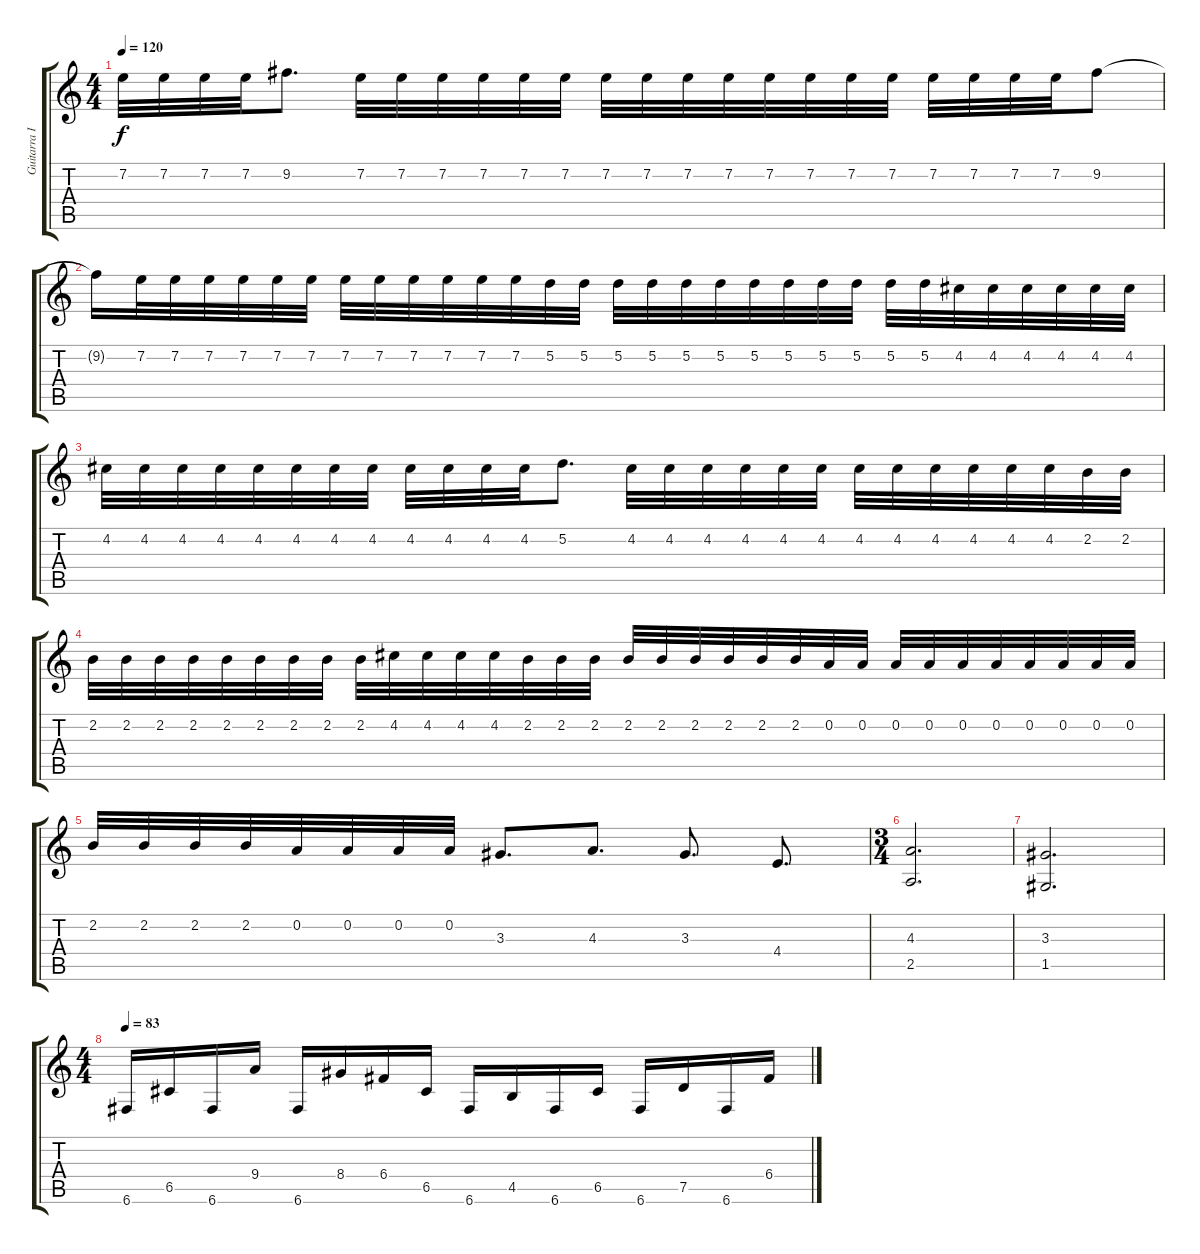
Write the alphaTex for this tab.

\track ("Guitarra II" "Guitarra I") {instrument distortionguitar}
\staff {score tabs}
\tuning (D4 A3 F3 C3 G2 C2) {hide}
\ts (4 4)
\tempo 120
\clef g2
\ks c
7.2.32{dy f} 7.2.32 7.2.32 7.2.32 9.2.8{d} 7.2.32 7.2.32 7.2.32 7.2.32 7.2.32 7.2.32 7.2.32 7.2.32 7.2.32 7.2.32 7.2.32 7.2.32 7.2.32 7.2.32 7.2.32 7.2.32 7.2.32 7.2.32 9.2.8 |
9.2{t}.16 7.2.32 7.2.32 7.2.32 7.2.32 7.2.32 7.2.32 7.2.32 7.2.32 7.2.32 7.2.32 7.2.32 7.2.32 5.2.32 5.2.32 5.2.32 5.2.32 5.2.32 5.2.32 5.2.32 5.2.32 5.2.32 5.2.32 5.2.32 5.2.32 4.2.32 4.2.32 4.2.32 4.2.32 4.2.32 4.2.32 |
4.2.32 4.2.32 4.2.32 4.2.32 4.2.32 4.2.32 4.2.32 4.2.32 4.2.32 4.2.32 4.2.32 4.2.32 5.2.8{d} 4.2.32 4.2.32 4.2.32 4.2.32 4.2.32 4.2.32 4.2.32 4.2.32 4.2.32 4.2.32 4.2.32 4.2.32 2.2.32 2.2.32 |
2.2.32 2.2.32 2.2.32 2.2.32 2.2.32 2.2.32 2.2.32 2.2.32 2.2.32 4.2.32 4.2.32 4.2.32 4.2.32 2.2.32 2.2.32 2.2.32 2.2.32 2.2.32 2.2.32 2.2.32 2.2.32 2.2.32 0.2.32 0.2.32 0.2.32 0.2.32 0.2.32 0.2.32 0.2.32 0.2.32 0.2.32 0.2.32 |
2.2.32 2.2.32 2.2.32 2.2.32 0.2.32 0.2.32 0.2.32 0.2.32 3.3.8{d} 4.3.8{d} 3.3.8{d} 4.4.8{d} |
\ts (3 4)
(4.3 2.5).2{d} |
(3.3 1.5).2{d} |
\ts (4 4)
\tempo 83
6.6.16 6.5.16 6.6.16 9.4.16 6.6.16 8.4.16 6.4.16 6.5.16 6.6.16 4.5.16 6.6.16 6.5.16 6.6.16 7.5.16 6.6.16 6.4.16
